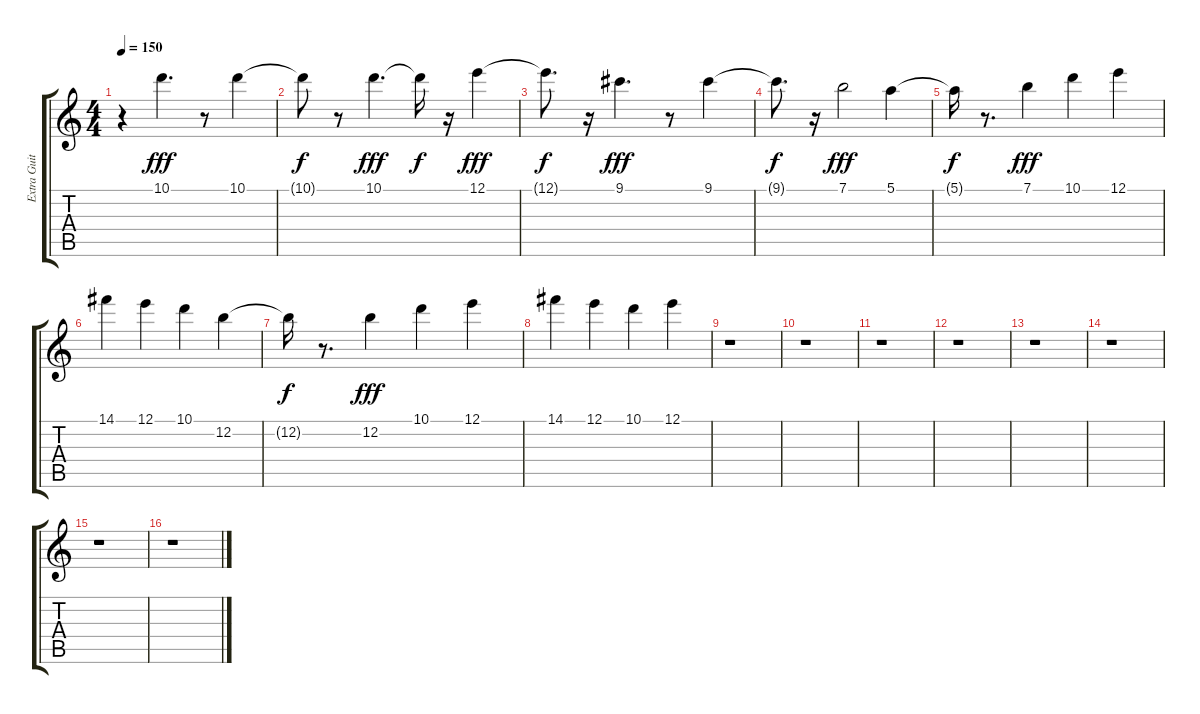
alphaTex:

\track ("Extra Guitar" "Extra Guit") {instrument electricguitarclean}
\staff {score tabs}
\tuning (E4 B3 G3 D3 A2 E2) {hide}
\ts (4 4)
\tempo 150
\clef g2
\ks c
r.4{dy fff} 10.1.4{d} r.8 10.1.4 |
10.1{t}.8{dy f} r.8 10.1.4{d dy fff} 10.1{t}.16{dy f} r.16 12.1.4{dy fff} |
12.1{t}.8{d dy f} r.16 9.1.4{d dy fff} r.8 9.1.4 |
9.1{t}.8{d dy f} r.16 7.1.2{dy fff} 5.1.4 |
5.1{t}.16{dy f} r.8{d} 7.1.4{dy fff} 10.1.4 12.1.4 |
14.1.4 12.1.4 10.1.4 12.2.4 |
12.2{t}.16{dy f} r.8{d} 12.2.4{dy fff} 10.1.4 12.1.4 |
14.1.4 12.1.4 10.1.4 12.1.4 |
r.1 |
r.1 |
r.1 |
r.1 |
r.1 |
r.1 |
r.1 |
r.1
